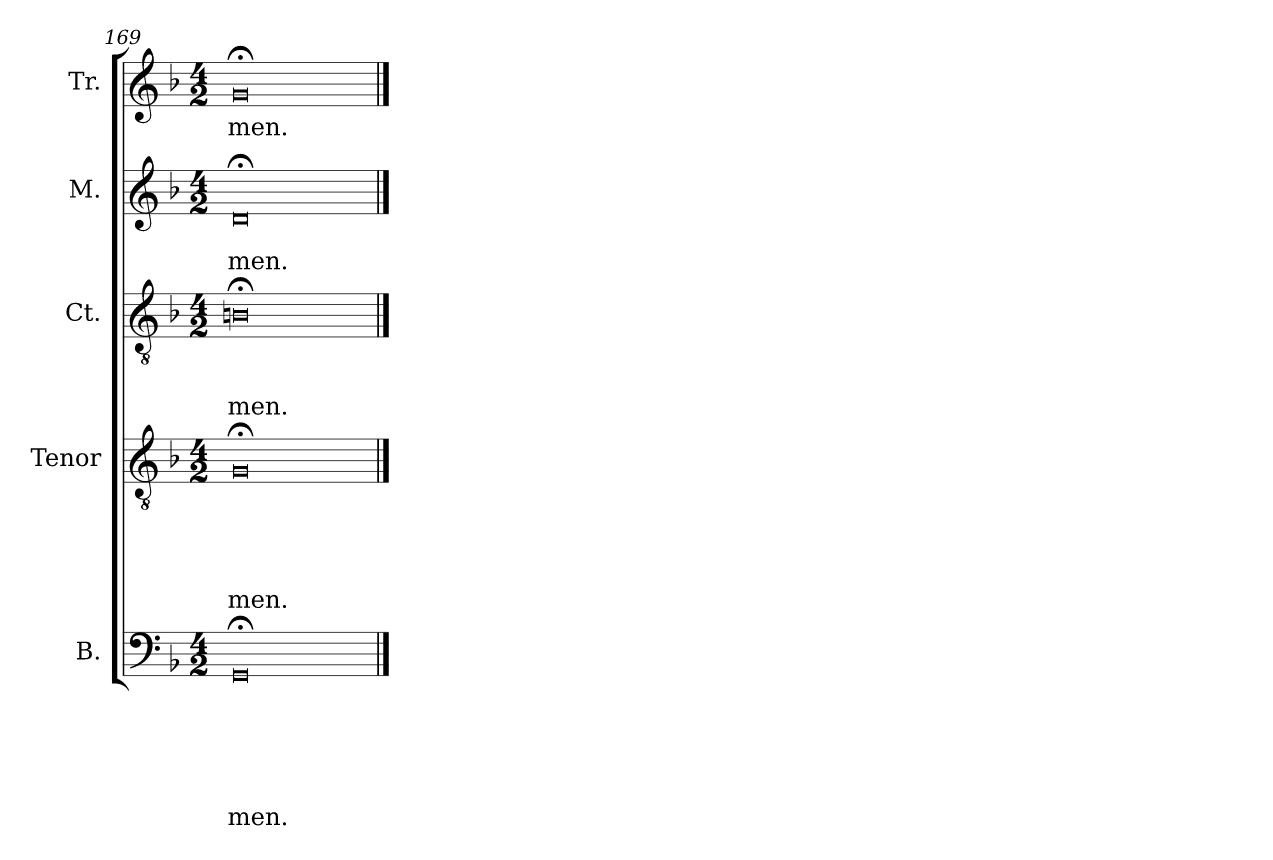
**kern	**text	**text	**text	**text	**text	**text	**kern	**text	**text	**text	**text	**text	**kern	**text	**text	**text	**kern	**text	**text	**kern	**text
*part5	*part5	*part5	*part5	*part5	*part5	*part5	*part4	*part4	*part4	*part4	*part4	*part4	*part3	*part3	*part3	*part3	*part2	*part2	*part2	*part1	*part1
*staff5	*staff5	*staff5	*staff5	*staff5	*staff5	*staff5	*staff4	*staff4	*staff4	*staff4	*staff4	*staff4	*staff3	*staff3	*staff3	*staff3	*staff2	*staff2	*staff2	*staff1	*staff1
*I"B.	*	*	*	*	*	*	*I"Tenor	*	*	*	*	*	*I"Ct.	*	*	*	*I"M.	*	*	*I"Tr.	*
*I'B.	*	*	*	*	*	*	*I'T.	*	*	*	*	*	*I'Ct.	*	*	*	*I'M.	*	*	*I'Tr.	*
*clefF4	*	*	*	*	*	*	*clefGv2	*	*	*	*	*	*clefGv2	*	*	*	*clefG2	*	*	*clefG2	*
*k[b-]	*	*	*	*	*	*	*k[b-]	*	*	*	*	*	*k[b-]	*	*	*	*k[b-]	*	*	*k[b-]	*
*F:	*	*	*	*	*	*	*F:	*	*	*	*	*	*F:	*	*	*	*F:	*	*	*F:	*
*M4/2	*	*	*	*	*	*	*M4/2	*	*	*	*	*	*M4/2	*	*	*	*M4/2	*	*	*M4/2	*
=169	=169	=169	=169	=169	=169	=169	=169	=169	=169	=169	=169	=169	=169	=169	=169	=169	=169	=169	=169	=169	=169
!	!	!	!	!	!	!LO:LY:b	!	!	!	!	!	!LO:LY:b	!	!	!	!LO:LY:b	!	!	!LO:LY:b	!	!LO:LY:b
0GG;	.	.	.	.	.	-men.	0G;	.	.	.	.	-men.	0Bn;<	.	.	-men.	0d;	.	-men.	0g;	-men.
==	==	==	==	==	==	==	==	==	==	==	==	==	==	==	==	==	==	==	==	==	==
*-	*-	*-	*-	*-	*-	*-	*-	*-	*-	*-	*-	*-	*-	*-	*-	*-	*-	*-	*-	*-	*-
